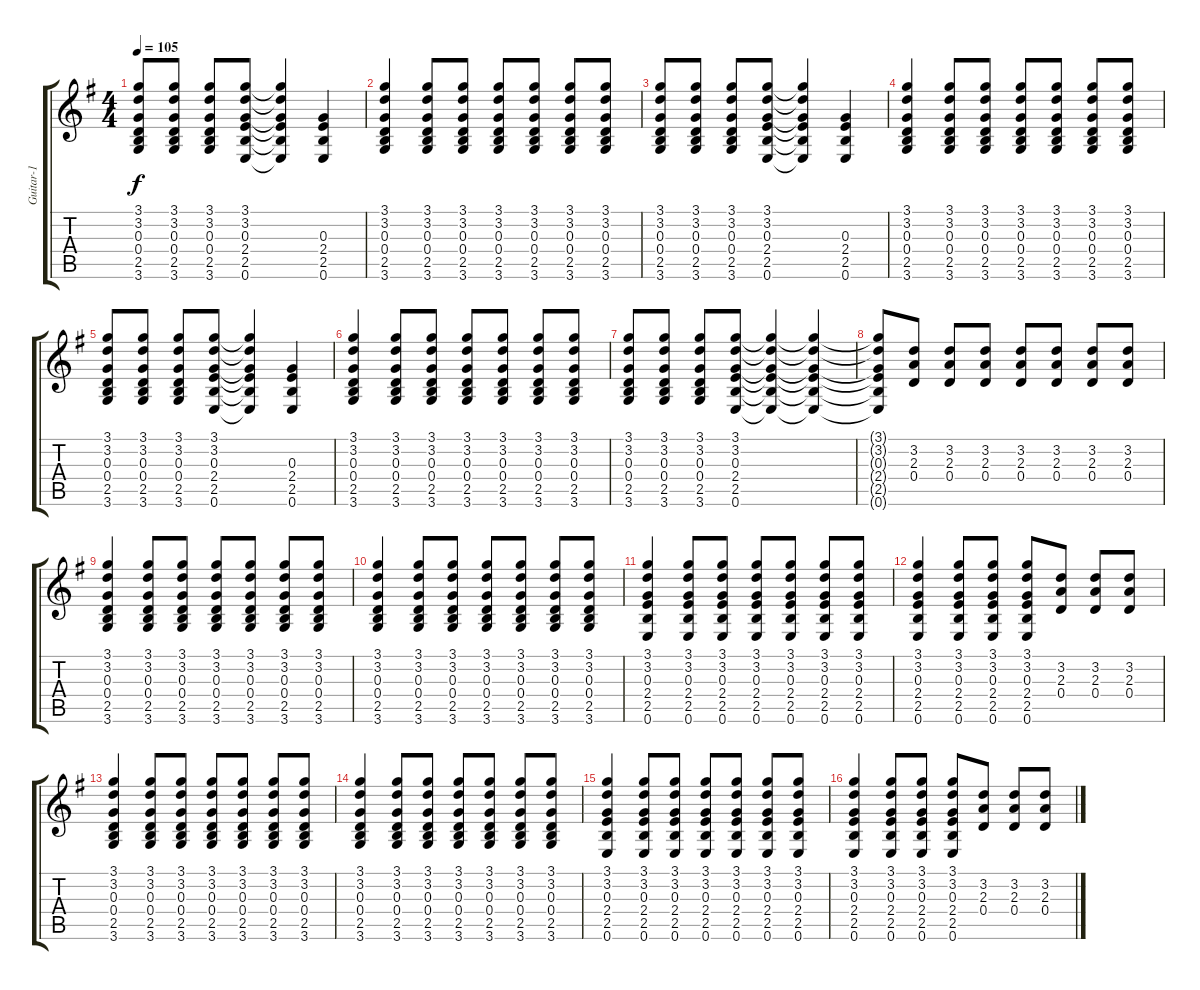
\track ("Guitar-1" "Guitar-1") {instrument overdrivenguitar}
\staff {score tabs}
\tuning (E4 B3 G3 D3 A2 E2) {hide}
\ts (4 4)
\tempo 105
\clef g2
\ks g
(3.1 3.2 0.3 0.4 2.5 3.6).8{dy f} (3.1 3.2 0.3 0.4 2.5 3.6).8 (3.1 3.2 0.3 0.4 2.5 3.6).8 (3.1 3.2 0.3 2.4 2.5 0.6).8 (3.1{t} 3.2{t} 0.3{t} 2.4{t} 2.5{t} 0.6{t}).4 (0.3 2.4 2.5 0.6).4 |
(3.1 3.2 0.3 0.4 2.5 3.6).4 (3.1 3.2 0.3 0.4 2.5 3.6).8 (3.1 3.2 0.3 0.4 2.5 3.6).8 (3.1 3.2 0.3 0.4 2.5 3.6).8 (3.1 3.2 0.3 0.4 2.5 3.6).8 (3.1 3.2 0.3 0.4 2.5 3.6).8 (3.1 3.2 0.3 0.4 2.5 3.6).8 |
(3.1 3.2 0.3 0.4 2.5 3.6).8 (3.1 3.2 0.3 0.4 2.5 3.6).8 (3.1 3.2 0.3 0.4 2.5 3.6).8 (3.1 3.2 0.3 2.4 2.5 0.6).8 (3.1{t} 3.2{t} 0.3{t} 2.4{t} 2.5{t} 0.6{t}).4 (0.3 2.4 2.5 0.6).4 |
(3.1 3.2 0.3 0.4 2.5 3.6).4 (3.1 3.2 0.3 0.4 2.5 3.6).8 (3.1 3.2 0.3 0.4 2.5 3.6).8 (3.1 3.2 0.3 0.4 2.5 3.6).8 (3.1 3.2 0.3 0.4 2.5 3.6).8 (3.1 3.2 0.3 0.4 2.5 3.6).8 (3.1 3.2 0.3 0.4 2.5 3.6).8 |
(3.1 3.2 0.3 0.4 2.5 3.6).8 (3.1 3.2 0.3 0.4 2.5 3.6).8 (3.1 3.2 0.3 0.4 2.5 3.6).8 (3.1 3.2 0.3 2.4 2.5 0.6).8 (3.1{t} 3.2{t} 0.3{t} 2.4{t} 2.5{t} 0.6{t}).4 (0.3 2.4 2.5 0.6).4 |
(3.1 3.2 0.3 0.4 2.5 3.6).4 (3.1 3.2 0.3 0.4 2.5 3.6).8 (3.1 3.2 0.3 0.4 2.5 3.6).8 (3.1 3.2 0.3 0.4 2.5 3.6).8 (3.1 3.2 0.3 0.4 2.5 3.6).8 (3.1 3.2 0.3 0.4 2.5 3.6).8 (3.1 3.2 0.3 0.4 2.5 3.6).8 |
(3.1 3.2 0.3 0.4 2.5 3.6).8 (3.1 3.2 0.3 0.4 2.5 3.6).8 (3.1 3.2 0.3 0.4 2.5 3.6).8 (3.1 3.2 0.3 2.4 2.5 0.6).8 (3.1{t} 3.2{t} 0.3{t} 2.4{t} 2.5{t} 0.6{t}).4 (3.1{t} 3.2{t} 0.3{t} 2.4{t} 2.5{t} 0.6{t}).4 |
(3.1{t} 3.2{t} 0.3{t} 2.4{t} 2.5{t} 0.6{t}).8 (3.2 2.3 0.4).8 (3.2 2.3 0.4).8 (3.2 2.3 0.4).8 (3.2 2.3 0.4).8 (3.2 2.3 0.4).8 (3.2 2.3 0.4).8 (3.2 2.3 0.4).8 |
(3.1 3.2 0.3 0.4 2.5 3.6).4 (3.1 3.2 0.3 0.4 2.5 3.6).8 (3.1 3.2 0.3 0.4 2.5 3.6).8 (3.1 3.2 0.3 0.4 2.5 3.6).8 (3.1 3.2 0.3 0.4 2.5 3.6).8 (3.1 3.2 0.3 0.4 2.5 3.6).8 (3.1 3.2 0.3 0.4 2.5 3.6).8 |
(3.1 3.2 0.3 0.4 2.5 3.6).4 (3.1 3.2 0.3 0.4 2.5 3.6).8 (3.1 3.2 0.3 0.4 2.5 3.6).8 (3.1 3.2 0.3 0.4 2.5 3.6).8 (3.1 3.2 0.3 0.4 2.5 3.6).8 (3.1 3.2 0.3 0.4 2.5 3.6).8 (3.1 3.2 0.3 0.4 2.5 3.6).8 |
(3.1 3.2 0.3 2.4 2.5 0.6).4 (3.1 3.2 0.3 2.4 2.5 0.6).8 (3.1 3.2 0.3 2.4 2.5 0.6).8 (3.1 3.2 0.3 2.4 2.5 0.6).8 (3.1 3.2 0.3 2.4 2.5 0.6).8 (3.1 3.2 0.3 2.4 2.5 0.6).8 (3.1 3.2 0.3 2.4 2.5 0.6).8 |
(3.1 3.2 0.3 2.4 2.5 0.6).4 (3.1 3.2 0.3 2.4 2.5 0.6).8 (3.1 3.2 0.3 2.4 2.5 0.6).8 (3.1 3.2 0.3 2.4 2.5 0.6).8 (3.2 2.3 0.4).8 (3.2 2.3 0.4).8 (3.2 2.3 0.4).8 |
(3.1 3.2 0.3 0.4 2.5 3.6).4 (3.1 3.2 0.3 0.4 2.5 3.6).8 (3.1 3.2 0.3 0.4 2.5 3.6).8 (3.1 3.2 0.3 0.4 2.5 3.6).8 (3.1 3.2 0.3 0.4 2.5 3.6).8 (3.1 3.2 0.3 0.4 2.5 3.6).8 (3.1 3.2 0.3 0.4 2.5 3.6).8 |
(3.1 3.2 0.3 0.4 2.5 3.6).4 (3.1 3.2 0.3 0.4 2.5 3.6).8 (3.1 3.2 0.3 0.4 2.5 3.6).8 (3.1 3.2 0.3 0.4 2.5 3.6).8 (3.1 3.2 0.3 0.4 2.5 3.6).8 (3.1 3.2 0.3 0.4 2.5 3.6).8 (3.1 3.2 0.3 0.4 2.5 3.6).8 |
(3.1 3.2 0.3 2.4 2.5 0.6).4 (3.1 3.2 0.3 2.4 2.5 0.6).8 (3.1 3.2 0.3 2.4 2.5 0.6).8 (3.1 3.2 0.3 2.4 2.5 0.6).8 (3.1 3.2 0.3 2.4 2.5 0.6).8 (3.1 3.2 0.3 2.4 2.5 0.6).8 (3.1 3.2 0.3 2.4 2.5 0.6).8 |
(3.1 3.2 0.3 2.4 2.5 0.6).4 (3.1 3.2 0.3 2.4 2.5 0.6).8 (3.1 3.2 0.3 2.4 2.5 0.6).8 (3.1 3.2 0.3 2.4 2.5 0.6).8 (3.2 2.3 0.4).8 (3.2 2.3 0.4).8 (3.2 2.3 0.4).8
